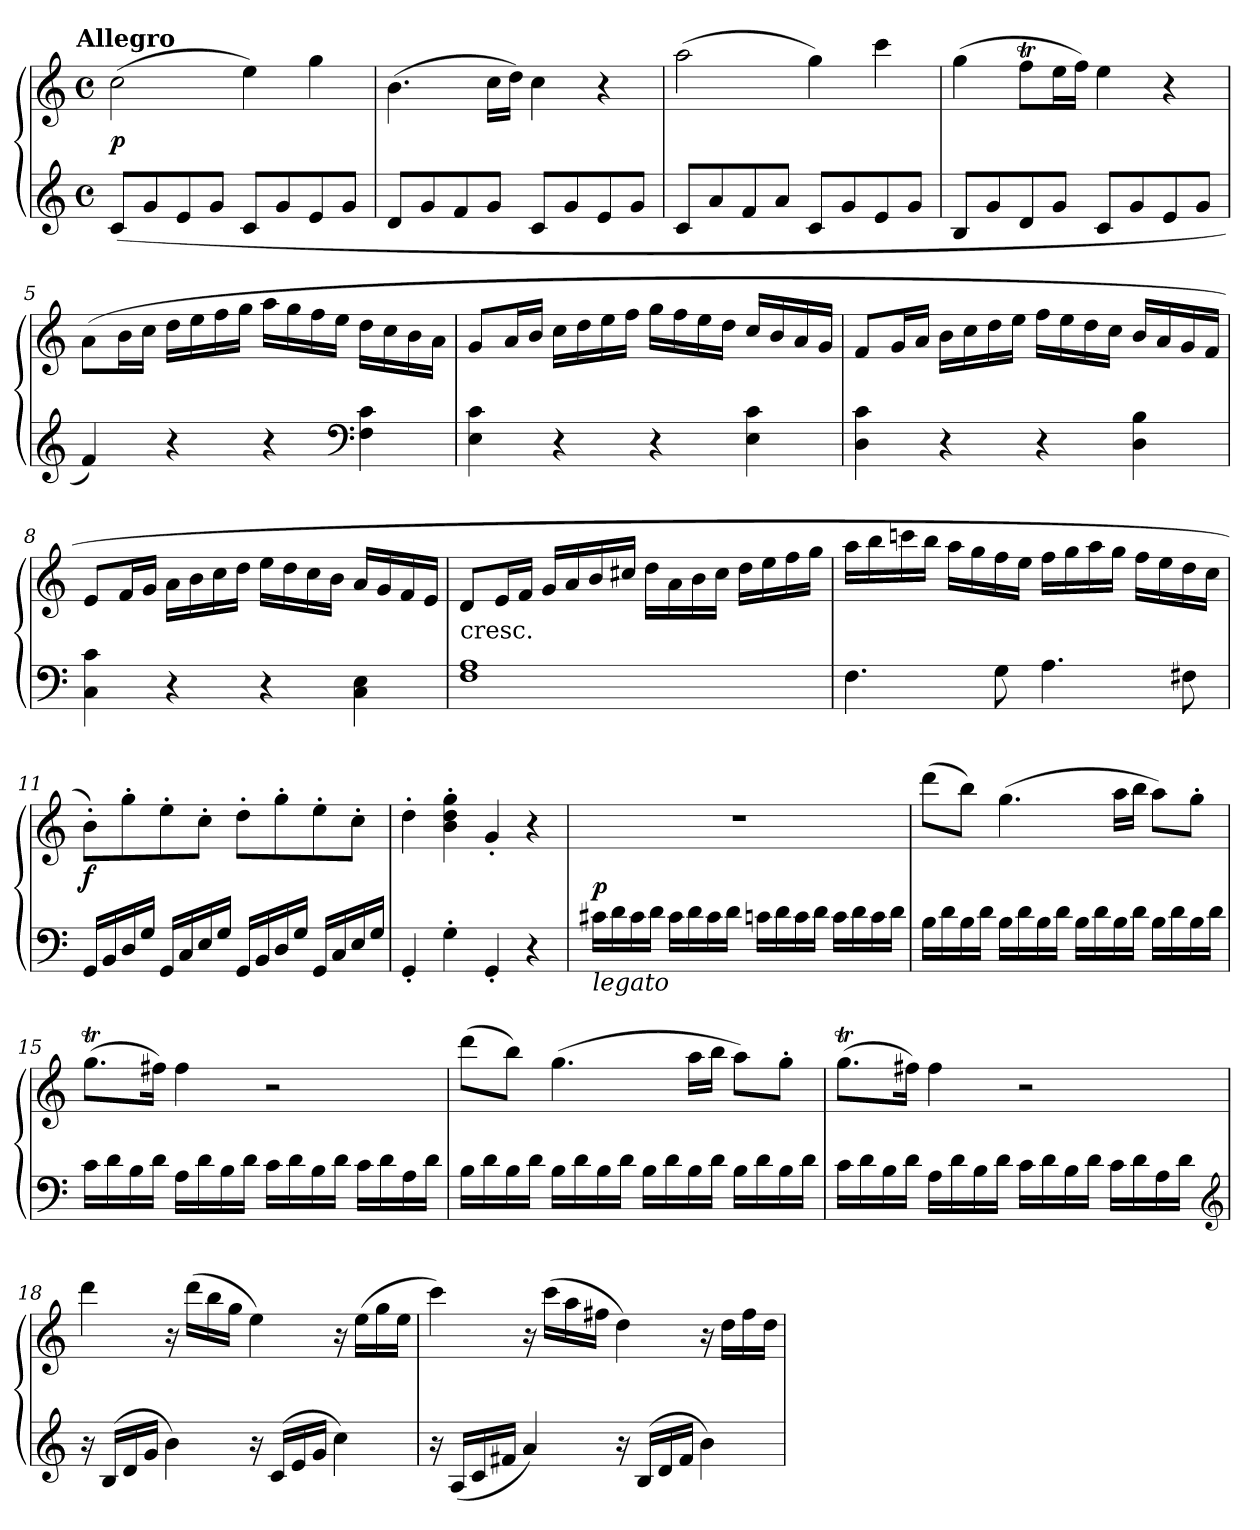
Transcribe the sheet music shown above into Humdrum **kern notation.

**kern	**kern	**dynam
*part1	*part1	*part1
*staff2	*staff1	*staff1/2
*clefG2	*clefG2	*
*k[]	*k[]	*
!!LO:TX:omd:t=Allegro
*M4/4	*M4/4	*
*met(c)	*met(c)	*
*MM132	*MM132	*
=1	=1	=1
(8cL	(2cc	p
8g	.	.
8e	.	.
8gJ	.	.
8cL	4ee)	.
8g	.	.
8e	4gg	.
8gJ	.	.
=2	=2	=2
8dL	(4.b	.
8g	.	.
8f	.	.
8gJ	16ccLL	.
.	16ddJJ)	.
8cL	4cc	.
8g	.	.
8e	4r	.
8gJ	.	.
=3	=3	=3
8cL	(2aa	.
8a	.	.
8f	.	.
8aJ	.	.
8cL	4gg)	.
8g	.	.
8e	4ccc	.
8gJ	.	.
=4	=4	=4
8BL	(4gg	.
8g	.	.
8d	8ffTL	.
8gJ	16eeL	.
.	16ffJJ)	.
8cL	4ee	.
8g	.	.
8e	4r	.
8gJ	.	.
=5	=5	=5
4f)	(8aL	.
.	16bL	.
.	16ccJJ	.
4r	16ddLL	.
.	16ee	.
.	16ff	.
.	16ggJJ	.
4r	16aaLL	.
.	16gg	.
.	16ff	.
.	16eeJJ	.
*clefF4	*	*
4F 4c	16ddLL	.
.	16cc	.
.	16b	.
.	16aJJ	.
=6	=6	=6
4E 4c	8gL	.
.	16aL	.
.	16bJJ	.
4r	16ccLL	.
.	16dd	.
.	16ee	.
.	16ffJJ	.
4r	16ggLL	.
.	16ff	.
.	16ee	.
.	16ddJJ	.
4E 4c	16ccLL	.
.	16b	.
.	16a	.
.	16gJJ	.
=7	=7	=7
4D 4c	8fL	.
.	16gL	.
.	16aJJ	.
4r	16bLL	.
.	16cc	.
.	16dd	.
.	16eeJJ	.
4r	16ffLL	.
.	16ee	.
.	16dd	.
.	16ccJJ	.
4D 4B	16bLL	.
.	16a	.
.	16g	.
.	16fJJ	.
=8	=8	=8
4C 4c	8eL	.
.	16fL	.
.	16gJJ	.
4r	16aLL	.
.	16b	.
.	16cc	.
.	16ddJJ	.
4r	16eeLL	.
.	16dd	.
.	16cc	.
.	16bJJ	.
4C 4E	16aLL	.
.	16g	.
.	16f	.
.	16eJJ	.
=9	=9	=9
!	!LO:TX:c:t=cresc.	!
1F 1A	8dL	.
.	16eL	.
.	16fJJ	.
.	16gLL	.
.	16a	.
.	16b	.
.	16cc#XJJ	.
.	16ddLL	.
.	16a	.
.	16b	.
.	16cc#JJ	.
.	16ddLL	.
.	16ee	.
.	16ff	.
.	16ggJJ	.
=10	=10	=10
4.F	16aaLL	.
.	16bb	.
.	16cccn	.
.	16bbJJ	.
.	16aaLL	.
.	16gg	.
8G	16ff	.
.	16eeJJ	.
4.A	16ffLL	.
.	16gg	.
.	16aa	.
.	16ggJJ	.
.	16ffLL	.
.	16ee	.
8F#X	16dd	.
.	16ccJJ	.
=11	=11	=11
16GGLL	8b'L)	f
16BB	.	.
16D	8gg'	.
16GJJ	.	.
16GGLL	8ee'	.
16C	.	.
16E	8cc'J	.
16GJJ	.	.
16GGLL	8dd'L	.
16BB	.	.
16D	8gg'	.
16GJJ	.	.
16GGLL	8ee'	.
16C	.	.
16E	8cc'J	.
16GJJ	.	.
=12	=12	=12
4GG'	4dd'	.
4G'	4b' 4dd' 4gg'	.
4GG'	4g'	.
4r	4r	.
=13	=13	=13
!LO:TX:b:i:t=legato	!	!
16c#XLL	1r	p
16d	.	.
16c#	.	.
16dJJ	.	.
16c#LL	.	.
16d	.	.
16c#	.	.
16dJJ	.	.
16cnLL	.	.
16d	.	.
16c	.	.
16dJJ	.	.
16cLL	.	.
16d	.	.
16c	.	.
16dJJ	.	.
=14	=14	=14
16BLL	(8dddL	.
16d	.	.
16B	8bbJ)	.
16dJJ	.	.
16BLL	(4.gg	.
16d	.	.
16B	.	.
16dJJ	.	.
16BLL	.	.
16d	.	.
16B	16aaLL	.
16dJJ	16bbJJ	.
16BLL	8aaL)	.
16d	.	.
16B	8gg'J	.
16dJJ	.	.
=15	=15	=15
16cLL	(8.ggTL	.
16d	.	.
16B	.	.
16dJJ	16ff#XJk)	.
16ALL	4ff#	.
16d	.	.
16B	.	.
16dJJ	.	.
16cLL	2r	.
16d	.	.
16B	.	.
16dJJ	.	.
16cLL	.	.
16d	.	.
16A	.	.
16dJJ	.	.
=16	=16	=16
16BLL	(8dddL	.
16d	.	.
16B	8bbJ)	.
16dJJ	.	.
16BLL	(4.gg	.
16d	.	.
16B	.	.
16dJJ	.	.
16BLL	.	.
16d	.	.
16B	16aaLL	.
16dJJ	16bbJJ	.
16BLL	8aaL)	.
16d	.	.
16B	8gg'J	.
16dJJ	.	.
=17	=17	=17
16cLL	(8.ggTL	.
16d	.	.
16B	.	.
16dJJ	16ff#XJk)	.
16ALL	4ff#	.
16d	.	.
16B	.	.
16dJJ	.	.
16cLL	2r	.
16d	.	.
16B	.	.
16dJJ	.	.
16cLL	.	.
16d	.	.
16A	.	.
16dJJ	.	.
*clefG2	*	*
=18	=18	=18
16r	4ddd	.
(16BLL	.	.
16d	.	.
16gJJ	.	.
4b)	16r	.
.	(16dddLL	.
.	16bb	.
.	16ggJJ	.
16r	4ee)	.
(16cLL	.	.
16e	.	.
16gJJ	.	.
4cc)	16r	.
.	(16eeLL	.
.	16gg	.
.	16eeJJ	.
=19	=19	=19
16r	4ccc)	.
(16ALL	.	.
16c	.	.
16f#XJJ	.	.
4a)	16r	.
.	(16cccLL	.
.	16aa	.
.	16ff#XJJ	.
16r	4dd)	.
(16BLL	.	.
16d	.	.
16f#JJ	.	.
4b)	16r	.
.	16ddLL	.
.	16ff#	.
.	16ddJJ	.
=	=	=
*-	*-	*-
